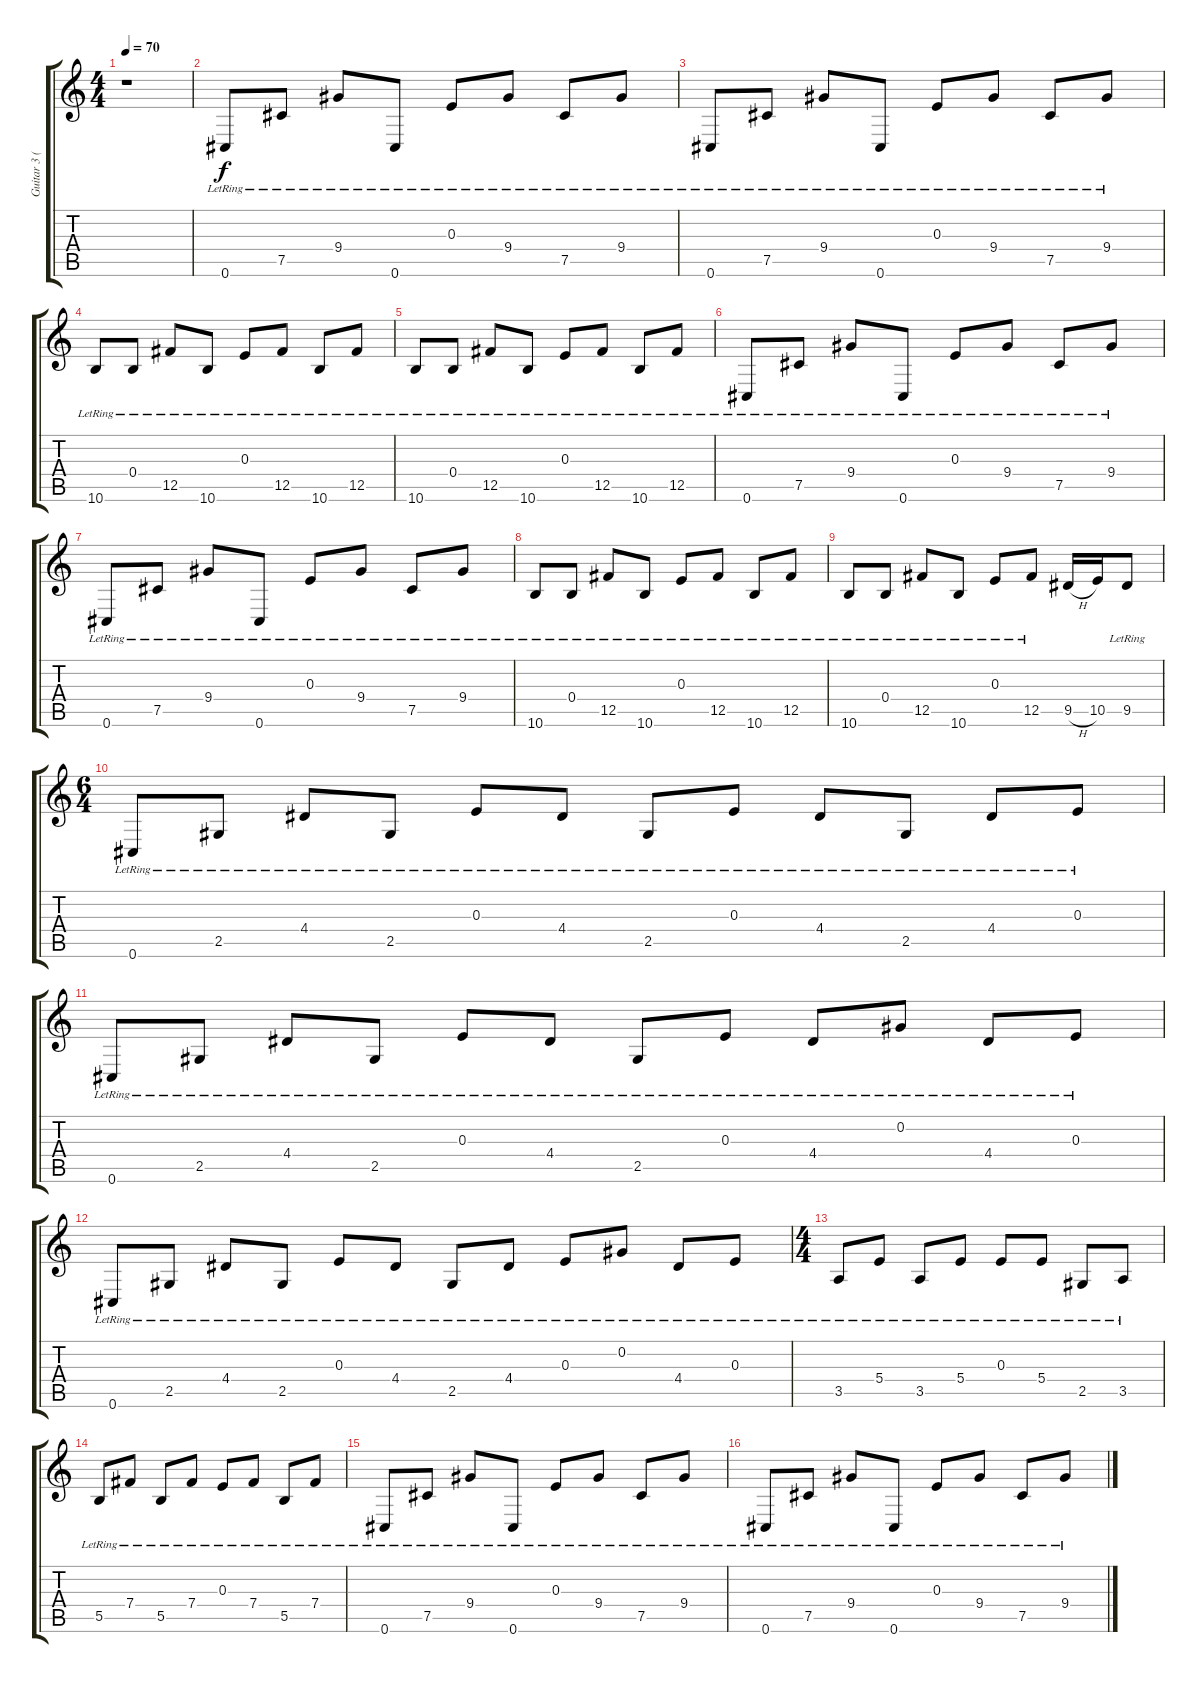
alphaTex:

\track ("Guitar 3 (Clean)" "Guitar 3 (") {instrument electricguitarclean}
\staff {score tabs}
\tuning (Db4 Ab3 E3 B2 Gb2 Db2) {hide}
\ts (4 4)
\tempo 70
\clef g2
\ks c
r.1{dy f} |
0.6{lr}.8 7.5{lr}.8 9.4{lr}.8 0.6{lr}.8 0.3{lr}.8 9.4{lr}.8 7.5{lr}.8 9.4{lr}.8 |
0.6{lr}.8 7.5{lr}.8 9.4{lr}.8 0.6{lr}.8 0.3{lr}.8 9.4{lr}.8 7.5{lr}.8 9.4{lr}.8 |
10.6{lr}.8 0.4{lr}.8 12.5{lr}.8 10.6{lr}.8 0.3{lr}.8 12.5{lr}.8 10.6{lr}.8 12.5{lr}.8 |
10.6{lr}.8 0.4{lr}.8 12.5{lr}.8 10.6{lr}.8 0.3{lr}.8 12.5{lr}.8 10.6{lr}.8 12.5{lr}.8 |
0.6{lr}.8 7.5{lr}.8 9.4{lr}.8 0.6{lr}.8 0.3{lr}.8 9.4{lr}.8 7.5{lr}.8 9.4{lr}.8 |
0.6{lr}.8 7.5{lr}.8 9.4{lr}.8 0.6{lr}.8 0.3{lr}.8 9.4{lr}.8 7.5{lr}.8 9.4{lr}.8 |
10.6{lr}.8 0.4{lr}.8 12.5{lr}.8 10.6{lr}.8 0.3{lr}.8 12.5{lr}.8 10.6{lr}.8 12.5{lr}.8 |
10.6{lr}.8 0.4{lr}.8 12.5{lr}.8 10.6{lr}.8 0.3{lr}.8 12.5{lr}.8 9.5{h}.16 10.5.16 9.5{lr}.8 |
\ts (6 4)
0.6{lr}.8 2.5{lr}.8 4.4{lr}.8 2.5{lr}.8 0.3{lr}.8 4.4{lr}.8 2.5{lr}.8 0.3{lr}.8 4.4{lr}.8 2.5{lr}.8 4.4{lr}.8 0.3{lr}.8 |
0.6{lr}.8 2.5{lr}.8 4.4{lr}.8 2.5{lr}.8 0.3{lr}.8 4.4{lr}.8 2.5{lr}.8 0.3{lr}.8 4.4{lr}.8 0.2{lr}.8 4.4{lr}.8 0.3{lr}.8 |
0.6{lr}.8 2.5{lr}.8 4.4{lr}.8 2.5{lr}.8 0.3{lr}.8 4.4{lr}.8 2.5{lr}.8 4.4{lr}.8 0.3{lr}.8 0.2{lr}.8 4.4{lr}.8 0.3{lr}.8 |
\ts (4 4)
3.5{lr}.8 5.4{lr}.8 3.5{lr}.8 5.4{lr}.8 0.3{lr}.8 5.4{lr}.8 2.5{lr}.8 3.5{lr}.8 |
5.5{lr}.8 7.4{lr}.8 5.5{lr}.8 7.4{lr}.8 0.3{lr}.8 7.4{lr}.8 5.5{lr}.8 7.4{lr}.8 |
0.6{lr}.8 7.5{lr}.8 9.4{lr}.8 0.6{lr}.8 0.3{lr}.8 9.4{lr}.8 7.5{lr}.8 9.4{lr}.8 |
0.6{lr}.8 7.5{lr}.8 9.4{lr}.8 0.6{lr}.8 0.3{lr}.8 9.4{lr}.8 7.5{lr}.8 9.4{lr}.8
